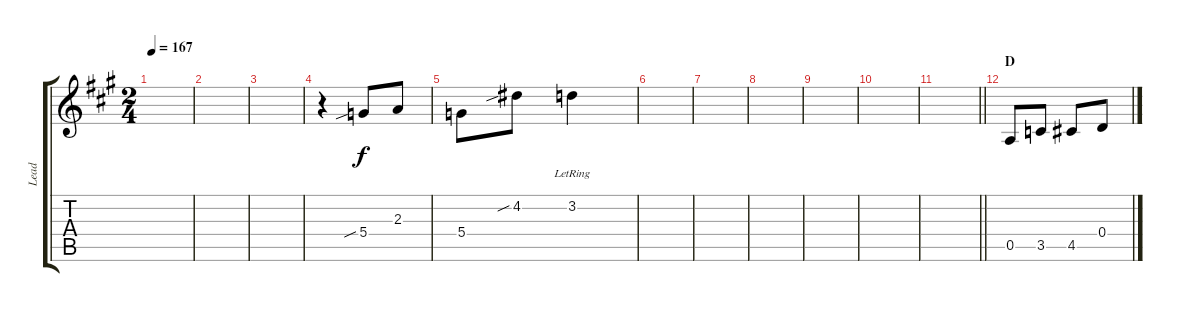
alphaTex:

\track ("Lead" "Lead") {instrument electricguitarclean}
\staff {score tabs}
\tuning (E4 B3 G3 D3 A2 E2) {hide}
\ts (2 4)
\tempo 167
\clef g2
\ks a
|
|
|
r.4 5.4{sib}.8 2.3.8 |
5.4.8 4.2{sib}.8 3.2{lr}.4 |
|
|
|
|
|
\barLineRight lightlight
|
\section ("" "D")
0.5.8 3.5.8 4.5.8 0.4.8
